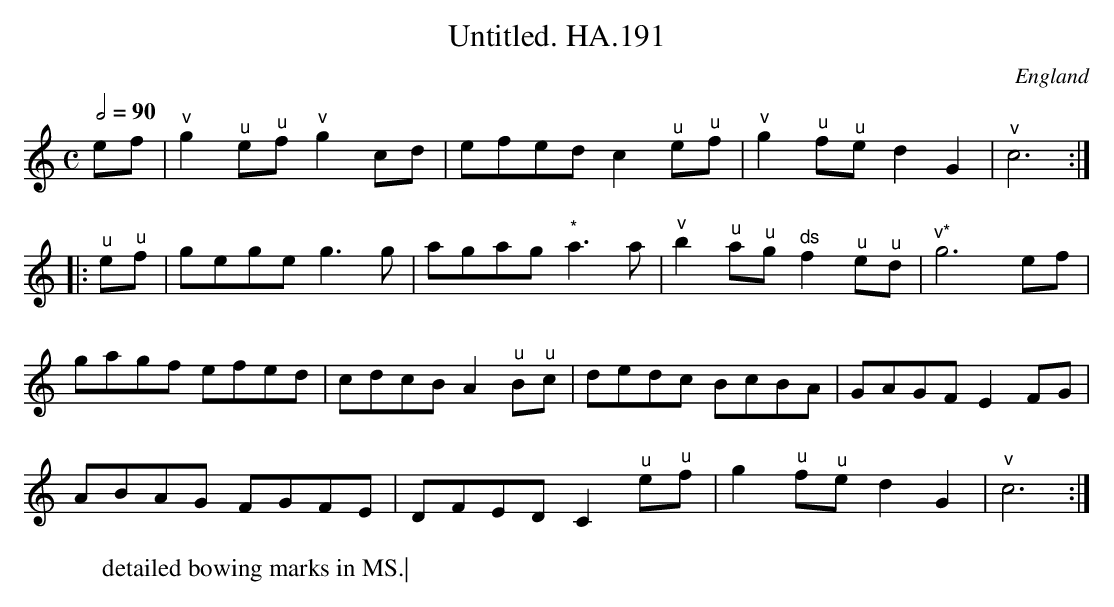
X:1
T:Untitled. HA.191
M:C
L:1/8
Q:1/2=90
O:England
notC:"J.A."
K:C major
ef|"^v"g2 "^u"e"^u"f "^v"g2 cd|efed c2 "^u"e"^u"f|\
"^v"g2 "^u"f"^u"e d2G2|"^v"c6:|!
|:"^u"e"^u"f|gegeg3g|agag "^*"a3a|\
"^v"b2 "^u"a"^u"g "^ds"f2 "^u"e"^u"d|"^v*"g6 ef|!
gagf efed|cdcB A2 "^u"B"^u"c|dedc BcBA|GAGF E2 FG|!
ABAG FGFE|DFEDC2"^u"e"^u"f|g2 "^u"f"^u"e d2G2|"^v"c6:|
W: detailed bowing marks in MS.|
